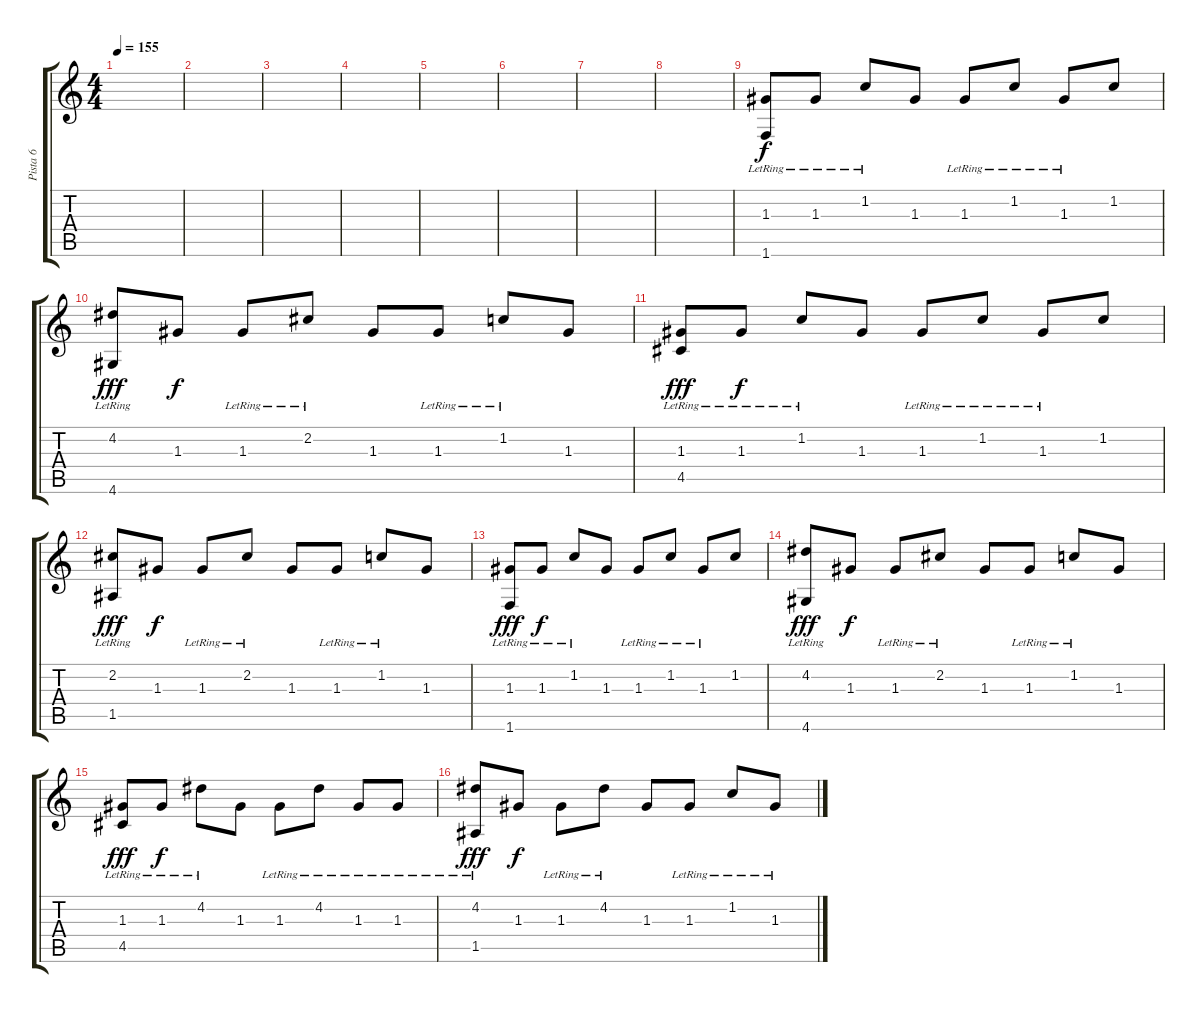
\track ("Pista 6" "Pista 6") {instrument electricguitarjazz}
\staff {score tabs}
\tuning (E4 B3 G3 D3 A2 E2) {hide}
\ts (4 4)
\tempo 155
\clef g2
\ks c
|
|
|
|
|
|
|
|
(1.3 1.6{lr}).8 1.3{lr}.8{dy f} 1.2{lr}.8 1.3.8 1.3{lr}.8 1.2{lr}.8 1.3{lr}.8 1.2.8 |
(4.2{lr} 4.6{lr}).8{dy fff} 1.3.8{dy f} 1.3{lr}.8 2.2{lr}.8 1.3.8 1.3{lr}.8 1.2{lr}.8 1.3.8 |
(1.3 4.5{lr}).8{dy fff} 1.3{lr}.8{dy f} 1.2{lr}.8 1.3.8 1.3{lr}.8 1.2{lr}.8 1.3{lr}.8 1.2.8 |
(2.2{lr} 1.5{lr}).8{dy fff} 1.3.8{dy f} 1.3{lr}.8 2.2{lr}.8 1.3.8 1.3{lr}.8 1.2{lr}.8 1.3.8 |
(1.3 1.6{lr}).8{dy fff} 1.3{lr}.8{dy f} 1.2{lr}.8 1.3.8 1.3{lr}.8 1.2{lr}.8 1.3{lr}.8 1.2.8 |
(4.2{lr} 4.6{lr}).8{dy fff} 1.3.8{dy f} 1.3{lr}.8 2.2{lr}.8 1.3.8 1.3{lr}.8 1.2{lr}.8 1.3.8 |
(1.3 4.5{lr}).8{dy fff} 1.3{lr}.8{dy f} 4.2{lr}.8 1.3.8 1.3{lr}.8 4.2{lr}.8 1.3{lr}.8 1.3{lr}.8 |
(4.2{lr} 1.5{lr}).8{dy fff} 1.3.8{dy f} 1.3{lr}.8 4.2{lr}.8 1.3.8 1.3{lr}.8 1.2{lr}.8 1.3{lr}.8
